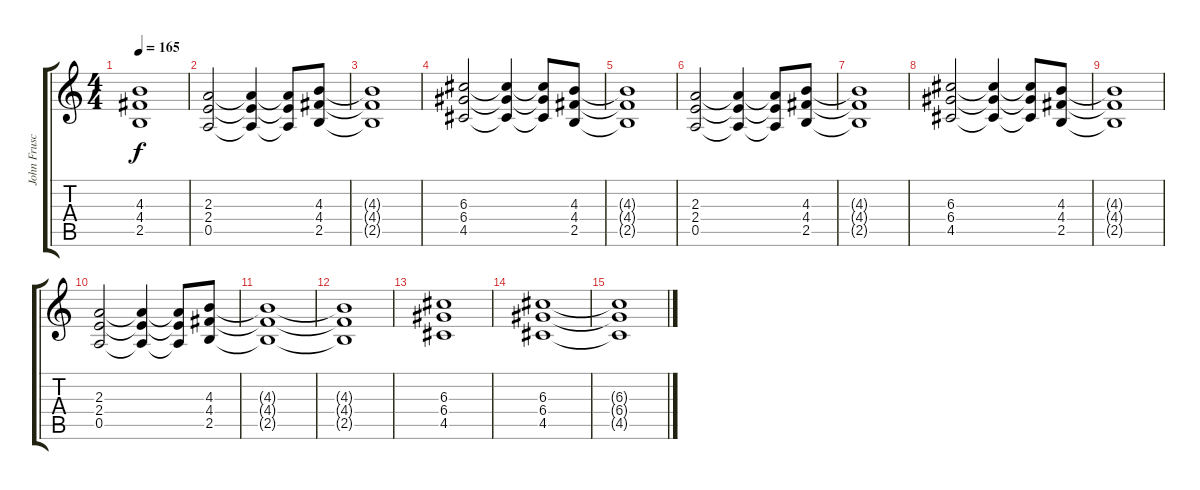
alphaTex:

\track ("John Frusciante-2" "John Frusc") {instrument distortionguitar}
\staff {score tabs}
\tuning (E4 B3 G3 D3 A2 E2) {hide}
\ts (4 4)
\tempo 165
\clef g2
\ks c
(4.3{t} 4.4{t} 2.5{t}).1{dy f} |
(2.3 2.4 0.5).2 (2.3{t} 2.4{t} 0.5{t}).4 (2.3{t} 2.4{t} 0.5{t}).8 (4.3 4.4 2.5).8 |
(4.3{t} 4.4{t} 2.5{t}).1 |
(6.3 6.4 4.5).2 (6.3{t} 6.4{t} 4.5{t}).4 (6.3{t} 6.4{t} 4.5{t}).8 (4.3 4.4 2.5).8 |
(4.3{t} 4.4{t} 2.5{t}).1 |
(2.3 2.4 0.5).2 (2.3{t} 2.4{t} 0.5{t}).4 (2.3{t} 2.4{t} 0.5{t}).8 (4.3 4.4 2.5).8 |
(4.3{t} 4.4{t} 2.5{t}).1 |
(6.3 6.4 4.5).2 (6.3{t} 6.4{t} 4.5{t}).4 (6.3{t} 6.4{t} 4.5{t}).8 (4.3 4.4 2.5).8 |
(4.3{t} 4.4{t} 2.5{t}).1 |
(2.3 2.4 0.5).2 (2.3{t} 2.4{t} 0.5{t}).4 (2.3{t} 2.4{t} 0.5{t}).8 (4.3 4.4 2.5).8 |
(4.3{t} 4.4{t} 2.5{t}).1 |
(4.3{t} 4.4{t} 2.5{t}).1 |
(6.3 6.4 4.5).1 |
(6.3 6.4 4.5).1 |
(6.3{t} 6.4{t} 4.5{t}).1{volume 0}
